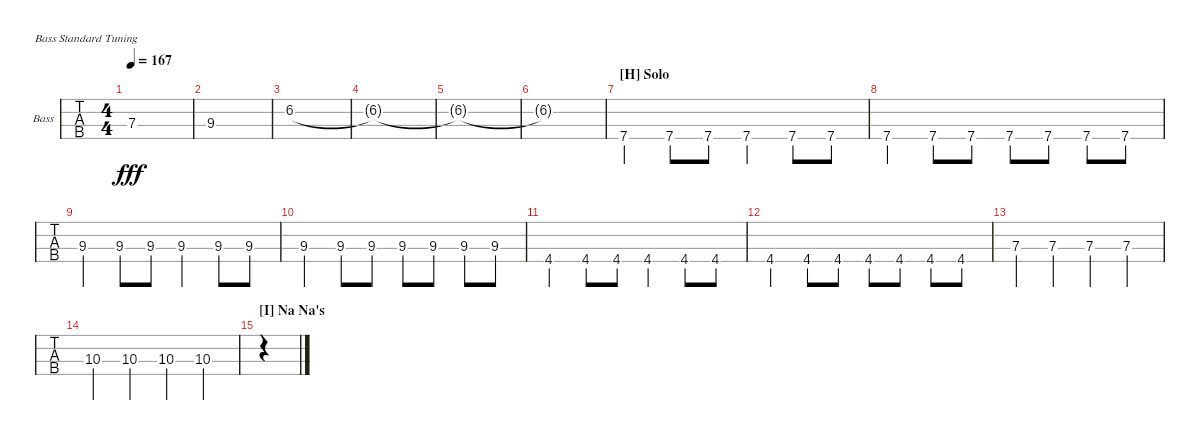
\defaultSystemsLayout 4
\bracketExtendMode groupsimilarinstruments
\firstSystemTrackNameOrientation horizontal
\otherSystemsTrackNameOrientation horizontal
\track ("Mikey Way" "Bass") {instrument electricbassfinger}
\staff {tabs}
\tuning (G2 D2 A1 E1)
\ts (4 4)
\tempo 167
\clef f4
\ks abminor
7.3.1{dy fff} |
9.3.1 |
6.2.1 |
6.2{t}.1 |
6.2{t}.1 |
6.2{t}.1 |
\section ("H" "Solo")
7.4.4 7.4.8 7.4.8 7.4.4 7.4.8 7.4.8 |
7.4.4 7.4.8 7.4.8 7.4.8 7.4.8 7.4.8 7.4.8 |
9.3.4 9.3.8 9.3.8 9.3.4 9.3.8 9.3.8 |
9.3.4 9.3.8 9.3.8 9.3.8 9.3.8 9.3.8 9.3.8 |
4.4.4 4.4.8 4.4.8 4.4.4 4.4.8 4.4.8 |
4.4.4 4.4.8 4.4.8 4.4.8 4.4.8 4.4.8 4.4.8 |
7.3.4 7.3.4 7.3.4 7.3.4 |
10.3.4 10.3.4 10.3.4 10.3.4 |
\section ("I" "Na Na's")
